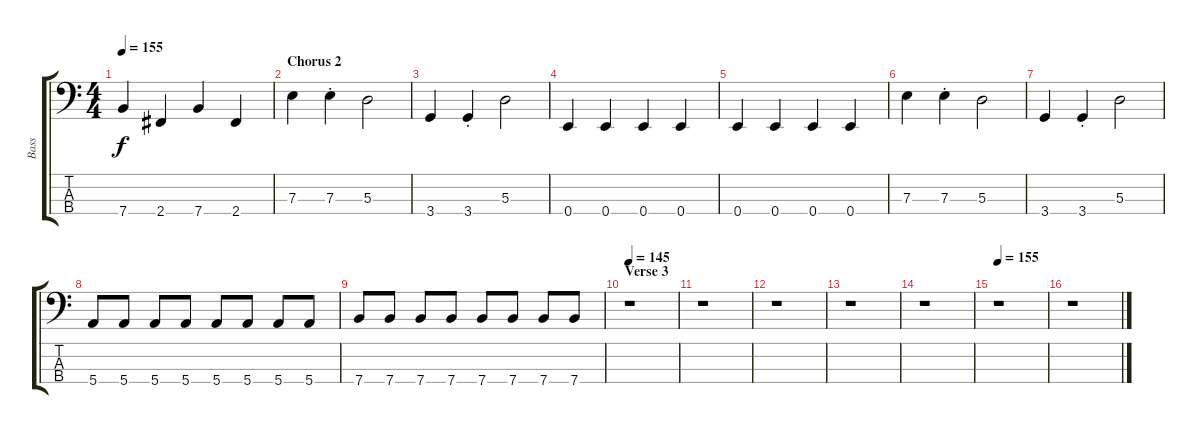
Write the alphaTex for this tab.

\track ("Bass" "Bass") {instrument electricbassfinger}
\staff {score tabs}
\tuning (G2 D2 A1 E1) {hide}
\ts (4 4)
\tempo 155
\clef f4
\ks c
7.4.4{dy f} 2.4.4 7.4.4 2.4.4 |
\section ("" "Chorus 2")
7.3.4 7.3{st}.4 5.3.2 |
3.4.4 3.4{st}.4 5.3.2 |
0.4.4 0.4.4 0.4.4 0.4.4 |
0.4.4 0.4.4 0.4.4 0.4.4 |
7.3.4 7.3{st}.4 5.3.2 |
3.4.4 3.4{st}.4 5.3.2 |
5.4.8 5.4.8 5.4.8 5.4.8 5.4.8 5.4.8 5.4.8 5.4.8 |
7.4.8 7.4.8 7.4.8 7.4.8 7.4.8 7.4.8 7.4.8 7.4.8 |
\section ("" "Verse 3")
\tempo 145
r.1 |
r.1 |
r.1 |
r.1 |
r.1 |
\tempo 155
r.1 |
r.1
